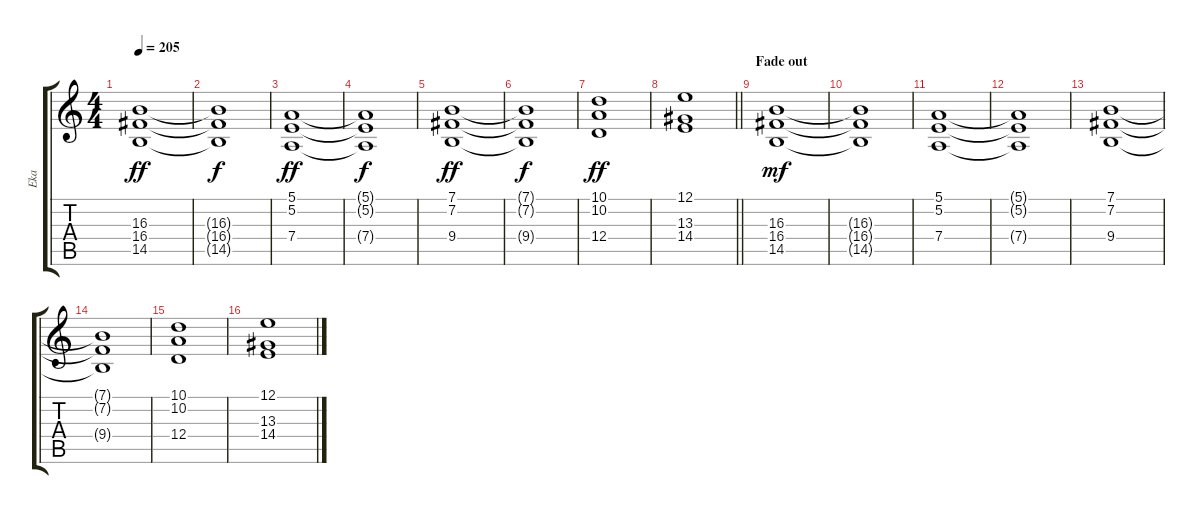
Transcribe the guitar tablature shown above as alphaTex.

\track ("Eka" "Eka") {instrument pad4choir}
\staff {score tabs}
\tuning (E4 B3 G3 D3 A2 E2) {hide}
\ts (4 4)
\tempo 205
\clef g2
\ks c
(16.3 16.4 14.5).1{dy ff} |
(16.3{t} 16.4{t} 14.5{t}).1{dy f} |
(5.1 5.2 7.4).1{dy ff} |
(5.1{t} 5.2{t} 7.4{t}).1{dy f} |
(7.1 7.2 9.4).1{dy ff} |
(7.1{t} 7.2{t} 9.4{t}).1{dy f} |
(10.1 10.2 12.4).1{dy ff} |
\barLineRight lightlight
(12.1 13.3 14.4).1 |
\section ("" "Fade out")
(16.3 16.4 14.5).1{dy mf} |
(16.3{t} 16.4{t} 14.5{t}).1 |
(5.1 5.2 7.4).1 |
(5.1{t} 5.2{t} 7.4{t}).1 |
(7.1 7.2 9.4).1 |
(7.1{t} 7.2{t} 9.4{t}).1 |
(10.1 10.2 12.4).1 |
(12.1 13.3 14.4).1
